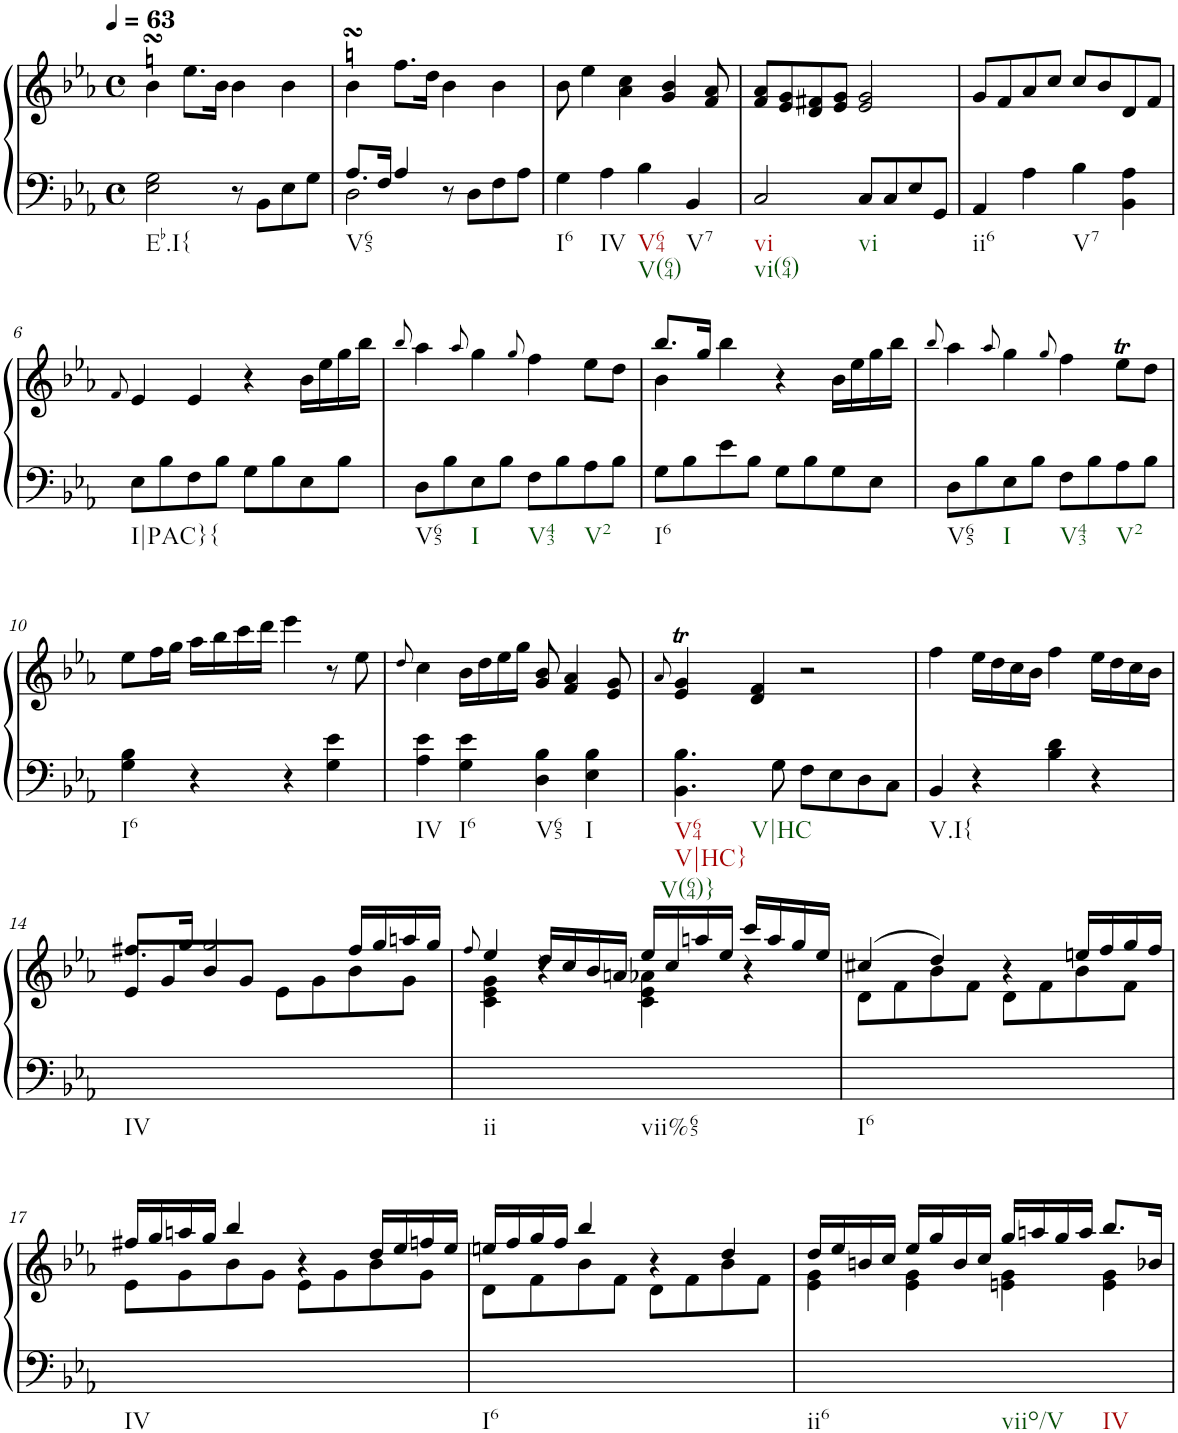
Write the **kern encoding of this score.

**kern	**kern
*part1	*part1
*staff2	*staff1
*I"Piano	*
*I'Pno.	*
*clefF4	*clefG2
*k[b-e-a-]	*k[b-e-a-]
*M4/4	*M4/4
*met(c)	*met(c)
*MM63	*MM63
=1	=1
!LO:TX:b:t=Eb.I{	!
2E-\ 2G\	4b-sSSS\
.	8.ee-\L
.	16b-\Jk
8r	4b-\
8BB-\L	.
8E-\	4b-\
8G\J	.
=2	=2
*^	*
!LO:TX:b:t=V65	!	!
2D\	8.A-/L	4b-sSSS\
.	16F/Jk	.
.	4A-/	8.ff\L
.	.	16dd\Jk
8r	2ryy	4b-\
8D\L	.	.
8F\	.	4b-\
8A-\J	.	.
*v	*v	*
=3	=3
!LO:TX:b:t=I6	!
4G\	8b-\
.	4ee-\
!LO:TX:b:t=IV	!
4A-\	.
.	4a-\ 4cc\
!LO:TX:b:t=V64	!
!LO:TX:b:t=V(64)	!
4B-\	.
.	4g/ 4b-/
!LO:TX:b:t=V7	!
4BB-/	.
.	8f/ 8a-/
=4	=4
!LO:TX:b:t=vi	!
!LO:TX:b:t=vi(64)	!
2C/	8f/ 8a-/L
.	8e-/ 8g/
.	8d/ 8f#X/
.	8e-/ 8g/J
!LO:TX:b:t=vi	!
8C/L	2e-/ 2g/
8C/	.
8E-/	.
8GG/J	.
=5	=5
!LO:TX:b:t=ii6	!
4AA-/	8g/L
.	8f/
4A-\	8a-/
.	8cc/J
!LO:TX:b:t=V7	!
4B-\	8cc/L
.	8b-/
4BB-\ 4A-\	8d/
.	8f/J
!!LO:LB:g=z
=6	=6
.	8qf/
!LO:TX:b:t=I|PAC}{	!
8E-\L	4e-/
8B-\	.
8F\	4e-/
8B-\J	.
8G\L	4r
8B-\	.
8E-\	16b-\LL
.	16ee-\
8B-\J	16gg\
.	16bb-\JJ
=7	=7
.	8qbb-/
!LO:TX:b:t=V65	!
8D\L	4aa-\
8B-\	.
.	8qaa-/
!LO:TX:b:t=I	!
8E-\	4gg\
8B-\J	.
.	8qgg/
!LO:TX:b:t=V43	!
8F\L	4ff\
8B-\	.
!LO:TX:b:t=V2	!
8A-\	8ee-\L
8B-\J	8dd\J
=8	=8
*	*^
!LO:TX:b:t=I6	!	!
8G\L	4b-\	8.bb-/L
8B-\	.	.
.	.	16gg/Jk
8e-\	4bb-\	2.ryy
8B-\J	.	.
8G\L	4r	.
8B-\	.	.
8G\	16b-\LL	.
.	16ee-\	.
8E-\J	16gg\	.
.	16bb-\JJ	.
*	*v	*v
=9	=9
.	8qbb-/
!LO:TX:b:t=V65	!
8D\L	4aa-\
8B-\	.
.	8qaa-/
!LO:TX:b:t=I	!
8E-\	4gg\
8B-\J	.
.	8qgg/
!LO:TX:b:t=V43	!
8F\L	4ff\
8B-\	.
!LO:TX:b:t=V2	!
8A-\	8ee-T\L
8B-\J	8dd\J
!!LO:LB:g=z
=10	=10
!LO:TX:b:t=I6	!
4G\ 4B-\	8ee-\L
.	16ff\L
.	16gg\JJ
4r	16aa-\LL
.	16bb-\
.	16ccc\
.	16ddd\JJ
4r	4eee-\
4G\ 4e-\	8r
.	8ee-\
=11	=11
.	8qdd/
!LO:TX:b:t=IV	!
4A-\ 4e-\	4cc\
!LO:TX:b:t=I6	!
4G\ 4e-\	16b-\LL
.	16dd\
.	16ee-\
.	16gg\JJ
!LO:TX:b:t=V65	!
4D\ 4B-\	8g/ 8b-/
.	4f/ 4a-/
!LO:TX:b:t=I	!
4E-\ 4B-\	.
.	8e-/ 8g/
=12	=12
.	8qa-/
!LO:TX:b:t=V64	!
!LO:TX:b:t=V|HC}	!
!LO:TX:b:t=V(64)}	!
!LO:TX:b:t=V|HC	!
4.BB-\ 4.B-\	4e-/T 4g/T
.	4d/ 4f/
8G\	.
8F\L	2r
8E-\	.
8D\	.
8C\J	.
=13	=13
!LO:TX:b:t=V.I{	!
4BB-/	4ff\
4r	16ee-\LL
.	16dd\
.	16cc\
.	16b-\JJ
4B-\ 4d\	4ff\
4r	16ee-\LL
.	16dd\
.	16cc\
.	16b-\JJ
!!LO:LB:g=z
=14	=14
*	*^
!LO:TX:b:t=IV	!	!
1ryy	8e-/L	8.ff#X/L
.	8g/	.
.	.	16gg/Jk
.	8b-/	2gg/
.	8g/J	.
.	8e-\L	.
.	8g\	.
.	8b-\	16ff#/LL
.	.	16gg/
.	8g\J	16aan/
.	.	16gg/JJ
=15	=15	=15
.	8qff/	.
!LO:TX:b:t=ii	!	!
4ryy	4ee-/	4c\ 4e-\ 4g\
4r	16dd/LL	4ryy
.	16cc/	.
.	16b-/	.
.	16an/JJ	.
!LO:TX:b:t=vii%65	!	!
4ryy	16ee-/LL	4c\ 4e-\ 4a-X\
.	16cc/	.
.	16aan/	.
.	16ee-/JJ	.
4r	16ccc/LL	4ryy
.	16aa/	.
.	16gg/	.
.	16ee-/JJ	.
=16	=16	=16
!LO:TX:b:t=I6	!	!
1ryy	(>4cc#X/	8d\L
.	.	8f\
.	4dd/)	8b-\
.	.	8f\J
.	4r	8d\L
.	.	8f\
.	16een/LL	8b-\
.	16ff/	.
.	16gg/	8f\J
.	16ff/JJ	.
!!LO:LB:g=z	!!
=17	=17	=17
!LO:TX:b:t=IV	!	!
1ryy	16ff#X/LL	8e-\L
.	16gg/	.
.	16aan/	8g\
.	16gg/JJ	.
.	4bb-/	8b-\
.	.	8g\J
.	4r	8e-\L
.	.	8g\
.	16dd/LL	8b-\
.	16ee-/	.
.	16ffn/	8g\J
.	16ee-/JJ	.
=18	=18	=18
!LO:TX:b:t=I6	!	!
1ryy	16een/LL	8d\L
.	16ff/	.
.	16gg/	8f\
.	16ff/JJ	.
.	4bb-/	8b-\
.	.	8f\J
.	4r	8d\L
.	.	8f\
.	4dd/	8b-\
.	.	8f\J
=19	=19	=19
!LO:TX:b:t=ii6	!	!
2ryy	16dd/LL	4e-\ 4g\
.	16ee-/	.
.	16bn/	.
.	16cc/JJ	.
.	16ee-/LL	4e-\ 4g\
.	16gg/	.
.	16b/	.
.	16cc/JJ	.
!LO:TX:b:t=viio/V	!	!
4ryy	16gg/LL	4en\ 4g\
.	16aan/	.
.	16gg/	.
.	16aa/JJ	.
!LO:TX:b:t=IV	!	!
4ryy	8.bb-/L	4e\ 4g\
.	16b-X/Jk	.
*	*v	*v
=	=
*-	*-
